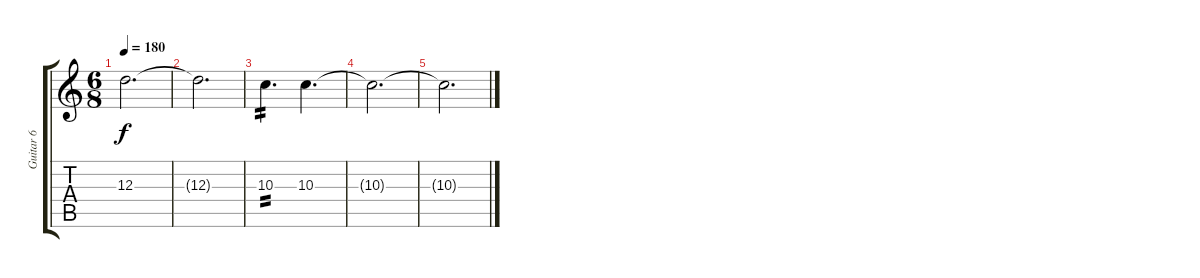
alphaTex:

\track ("Guitar 6" "Guitar 6") {instrument distortionguitar}
\staff {score tabs}
\tuning (B3 Gb3 D3 A2 E2 B1) {hide}
\ts (6 8)
\tempo 180
\clef g2
\ks c
12.3{t}.2{d dy f} |
12.3{t}.2{d} |
10.3.4{d tp 2} 10.3.4{d} |
10.3{t}.2{d volume 0} |
10.3{t}.2{d}
